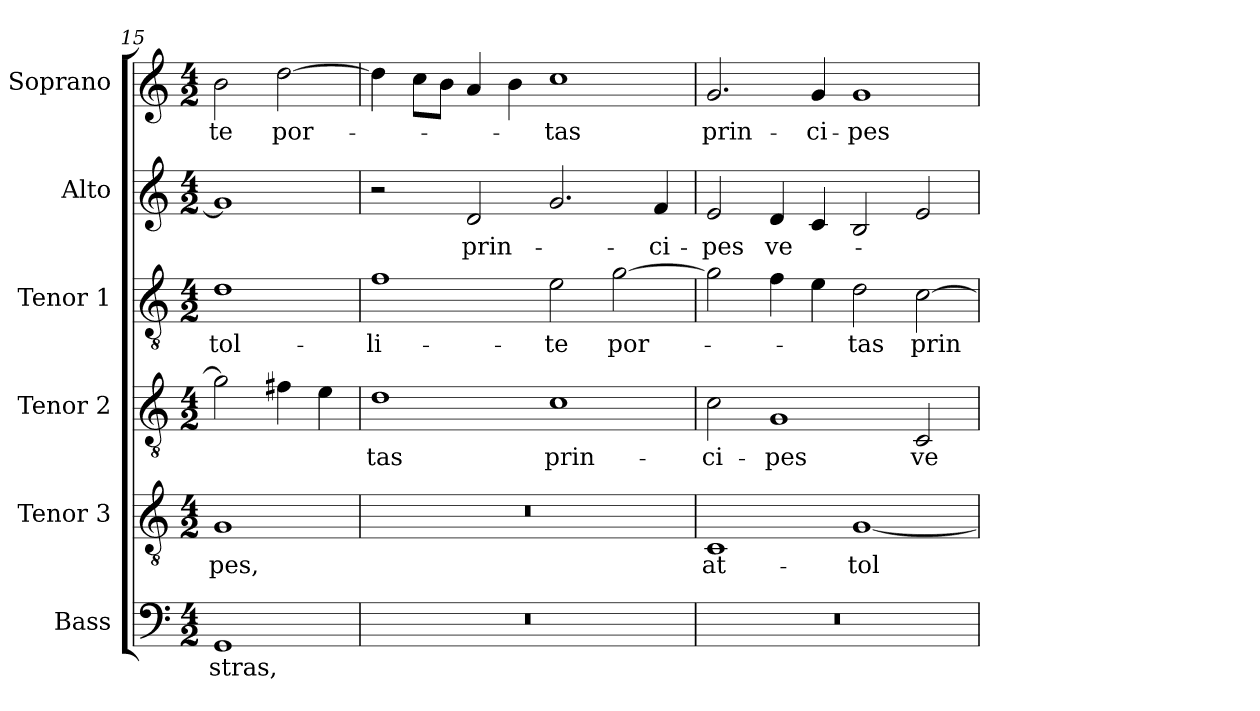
**kern	**text	**kern	**text	**kern	**text	**kern	**text	**kern	**text	**kern	**text
*part6	*part6	*part5	*part5	*part4	*part4	*part3	*part3	*part2	*part2	*part1	*part1
*staff6	*staff6	*staff5	*staff5	*staff4	*staff4	*staff3	*staff3	*staff2	*staff2	*staff1	*staff1
*I"Bass	*	*I"Tenor 3	*	*I"Tenor 2	*	*I"Tenor 1	*	*I"Alto	*	*I"Soprano	*
*I'B.	*	*I'T3.	*	*I'T2.	*	*I'T1.	*	*I'A.	*	*I'S.	*
*clefF4	*	*clefGv2	*	*clefGv2	*	*clefGv2	*	*clefG2	*	*clefG2	*
*	*	*ITrd7c12	*	*ITrd7c12	*	*ITrd7c12	*	*	*	*	*
*k[]	*	*k[]	*	*k[]	*	*k[]	*	*k[]	*	*k[]	*
*C:	*	*C:	*	*C:	*	*C:	*	*C:	*	*C:	*
*M4/2	*	*M4/2	*	*M4/2	*	*M4/2	*	*M4/2	*	*M4/2	*
=15	=15	=15	=15	=15	=15	=15	=15	=15	=15	=15	=15
!	!LO:LY:b:color=#000000	!	!	!	!	!	!	!	!	!	!
!	!	!	!LO:LY:b:color=#000000	!	!	!	!	!	!	!	!
!	!	!	!	!	!	!	!LO:LY:b:color=#000000	!	!	!	!
!	!	!	!	!	!	!	!	!	!	!	!LO:LY:b:color=#000000
1GGi	-stras,	1GGi	-pes,	2Gi\]	.	1Di	-tol-	1gi]	.	2bi\	-te
!	!	!	!	!	!	!	!	!	!	!	!LO:LY:b:color=#000000
.	.	.	.	4F#Xi\	.	.	.	.	.	[2ddi\	por-
.	.	.	.	4Ei\	.	.	.	.	.	.	.
=16	=16	=16	=16	=16	=16	=16	=16	=16	=16	=16	=16
!LO:N:vis=1	!	!LO:N:vis=1	!	!	!	!	!	!	!	!	!
!	!	!	!	!	!LO:LY:b:color=#000000	!	!	!	!	!	!
!	!	!	!	!	!	!	!LO:LY:b:color=#000000	!	!	!	!
0r	.	0r	.	1Di	-tas	1Fi	-li-	2r	.	4ddi\]	.
.	.	.	.	.	.	.	.	.	.	8cci\L	.
.	.	.	.	.	.	.	.	.	.	8bi\J	.
!	!	!	!	!	!	!	!	!	!LO:LY:b:color=#000000	!	!
.	.	.	.	.	.	.	.	2di/	prin-	4ai/	.
.	.	.	.	.	.	.	.	.	.	4bi\	.
!	!	!	!	!	!LO:LY:b:color=#000000	!	!	!	!	!	!
!	!	!	!	!	!	!	!LO:LY:b:color=#000000	!	!	!	!
!	!	!	!	!	!	!	!	!	!	!	!LO:LY:b:color=#000000
.	.	.	.	1Ci	prin-	2Ei\	-te	2.gi/	.	1cci	-tas
!	!	!	!	!	!	!	!LO:LY:b:color=#000000	!	!	!	!
.	.	.	.	.	.	[2Gi\	por-	.	.	.	.
!	!	!	!	!	!	!	!	!	!LO:LY:b:color=#000000	!	!
.	.	.	.	.	.	.	.	4fi/	-ci-	.	.
=17	=17	=17	=17	=17	=17	=17	=17	=17	=17	=17	=17
!LO:N:vis=1	!	!	!	!	!	!	!	!	!	!	!
!	!	!	!LO:LY:b:color=#000000	!	!	!	!	!	!	!	!
!	!	!	!	!	!LO:LY:b:color=#000000	!	!	!	!	!	!
!	!	!	!	!	!	!	!	!	!LO:LY:b:color=#000000	!	!
!	!	!	!	!	!	!	!	!	!	!	!LO:LY:b:color=#000000
0r	.	1CCi	at-	2Ci\	-ci-	2Gi\]	.	2ei/	-pes	2.gi/	prin-
!	!	!	!	!	!LO:LY:b:color=#000000	!	!	!	!	!	!
!	!	!	!	!	!	!	!	!	!LO:LY:b:color=#000000	!	!
.	.	.	.	1GGi	-pes	4Fi\	.	4di/	ve-	.	.
!	!	!	!	!	!	!	!	!	!	!	!LO:LY:b:color=#000000
.	.	.	.	.	.	4Ei\	.	4ci/	.	4gi/	-ci-
!	!	!	!LO:LY:b:color=#000000	!	!	!	!	!	!	!	!
!	!	!	!	!	!	!	!LO:LY:b:color=#000000	!	!	!	!
!	!	!	!	!	!	!	!	!	!	!	!LO:LY:b:color=#000000
.	.	[1GGi	-tol-	.	.	2Di\	-tas	2Bi/	.	1gi	-pes
!	!	!	!	!	!LO:LY:b:color=#000000	!	!	!	!	!	!
!	!	!	!	!	!	!	!LO:LY:b:color=#000000	!	!	!	!
.	.	.	.	2CCi/	ve-	[2Ci\	prin-	2ei/	.	.	.
=	=	=	=	=	=	=	=	=	=	=	=
*-	*-	*-	*-	*-	*-	*-	*-	*-	*-	*-	*-
